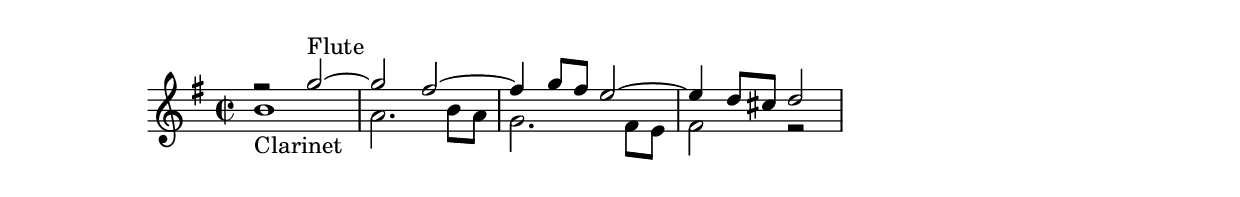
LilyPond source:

%% Do not edit this file; it is automatically
%% generated from LSR http://lsr.dsi.unimi.it
%% This file is in the public domain.
\version "2.12.2"

\header {
  lsrtags = "contexts-and-engravers, midi"

%% Translation of GIT committish: a874fda3641c9e02f61be5c41b215b8304b8ed00
  texidoces = "
Al producir una salida MIDI, el comportamiento predeterminado es
que cada pentagrama representa un canal MIDI, con todas las voces
de dicho pentagrama mezcladas.  Esto reduce al mínimo el riesgo de
que se agote el número de canales MIDI disponibles, pues existe un
máximo de 16 canales por pista.

Sin embargo, cuando se traslada el interpretador
@code{Staff_performer} al contexto @code{Voice}, cada voz de un
pentagrama puede tener su propio canal MIDI, como se muestra en el
siguiente ejemplo: a pesar de estar sobre el mismo pentagrama, se
crean dos canales MIDI, cada uno con un @code{midiInstrument}
distinto.

"
  doctitlees = "Modificar la salida MIDI para que tenga un canal por cada voz"

%% Translation of GIT committish: d7cf09411ee80eaf0092af0aa532de64c0c6248e
  texidocfr = "
Lorsque LilyPond génère un fichier MIDI, chaque portée sera par défaut
affectée à un canal, quel que soit le nombre de voix qu'elle contient.
Ceci permet d'éviter de se retrouver à court de canaux, sachant qu'il
n'y en a que seize de disponibles.

Le fait de déplacer le @code{Staff_performer} dans le contexte
@code{Voice} permet d'affecter à chaque voix d'une même portée un canal
MIDI spécifique.  Dans l'exemple suivant, la même portée donnera lieu à
deux canaux MIDI différents, chacun étant affecté de son propre
@code{midiInstrument}.

"
  doctitlefr = "Affectation d'un canal MIDI par voix"

  texidoc = "
When outputting MIDI, the default behavior is for each staff to
represent one MIDI channel, with all the voices on a staff amalgamated.
This minimizes the risk of running out of MIDI channels, since there
are only 16 available per track.

However, by moving the @code{Staff_performer} to the @code{Voice}
context, each voice on a staff can have its own MIDI channel, as is
demonstrated by the following example: despite being on the same staff,
two MIDI channels are created, each with a different
@code{midiInstrument}.

"
  doctitle = "Changing MIDI output to one channel per voice"
} % begin verbatim

\score {
  \new Staff <<
    \new Voice \relative c''' {
      \set midiInstrument = #"flute"
      \voiceOne
      \key g \major
      \time 2/2
      r2 g-"Flute" ~
      g fis ~
      fis4 g8 fis e2 ~
      e4 d8 cis d2
    }
    \new Voice \relative c'' {
      \set midiInstrument = #"clarinet"
      \voiceTwo
      b1-"Clarinet"
      a2. b8 a
      g2. fis8 e
      fis2 r
    }
  >>
  \layout { }
  \midi {
    \context {
      \Staff
      \remove "Staff_performer"
    }
    \context {
      \Voice
      \consists "Staff_performer"
    }
    \context {
      \Score
      tempoWholesPerMinute = #(ly:make-moment 72 2)
    }
  }
}

